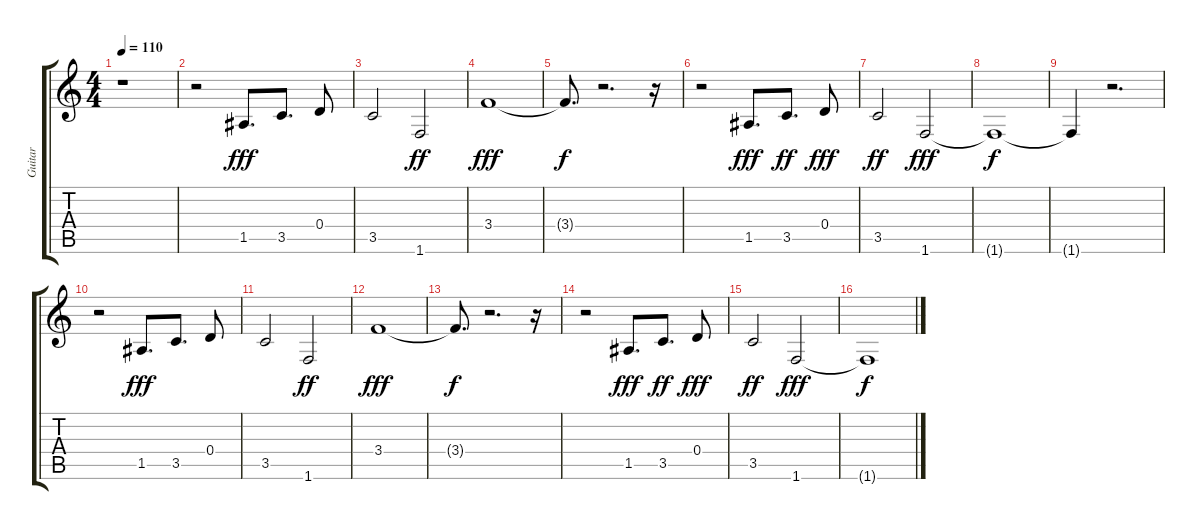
\track ("Guitar" "Guitar") {instrument electricguitarclean}
\staff {score tabs}
\tuning (E4 B3 G3 D3 A2 E2) {hide}
\ts (4 4)
\tempo 110
\clef g2
\ks c
r.1{dy f} |
r.2 1.5.8{d dy fff} 3.5.8{d} 0.4.8 |
3.5.2 1.6.2{dy ff} |
3.4.1{dy fff} |
3.4{t}.8{d dy f} r.2{d} r.16 |
r.2 1.5.8{d dy fff} 3.5.8{d dy ff} 0.4.8{dy fff} |
3.5.2{dy ff} 1.6.2{dy fff} |
1.6{t}.1{dy f} |
1.6{t}.4 r.2{d} |
r.2 1.5.8{d dy fff} 3.5.8{d} 0.4.8 |
3.5.2 1.6.2{dy ff} |
3.4.1{dy fff} |
3.4{t}.8{d dy f} r.2{d} r.16 |
r.2 1.5.8{d dy fff} 3.5.8{d dy ff} 0.4.8{dy fff} |
3.5.2{dy ff} 1.6.2{dy fff} |
1.6{t}.1{dy f}
